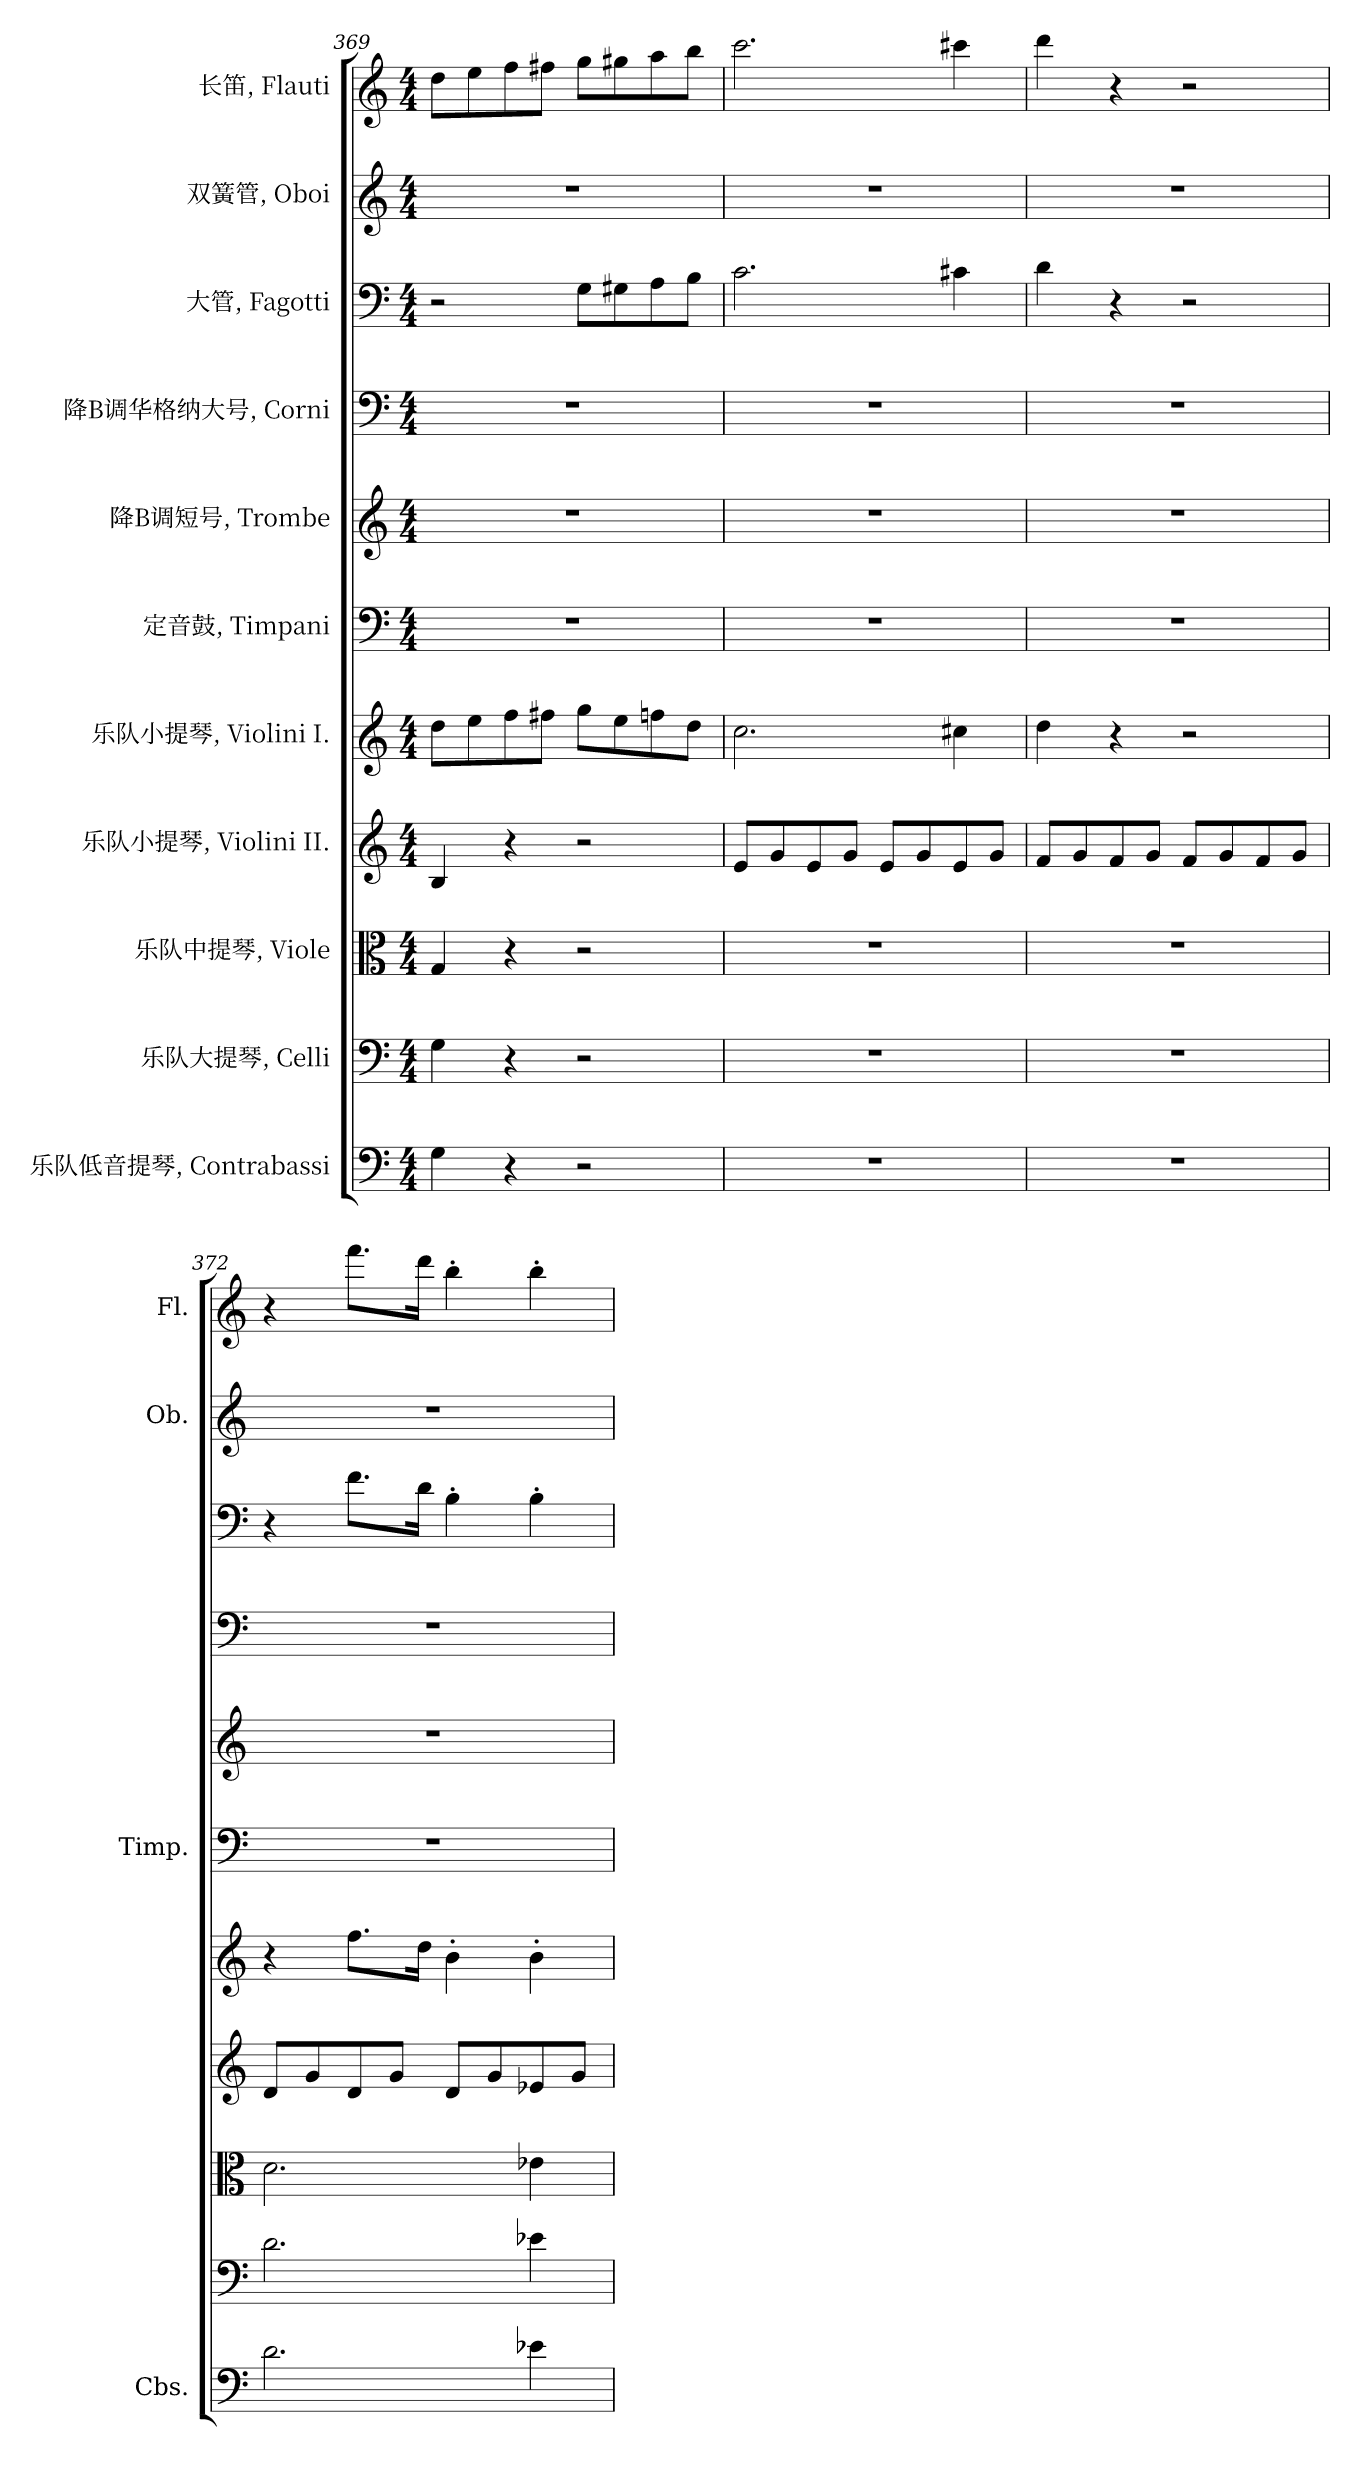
**kern	**kern	**kern	**kern	**kern	**kern	**kern	**kern	**kern	**kern	**kern
*part11	*part10	*part9	*part8	*part7	*part6	*part5	*part4	*part3	*part2	*part1
*staff11	*staff10	*staff9	*staff8	*staff7	*staff6	*staff5	*staff4	*staff3	*staff2	*staff1
*I"乐队低音提琴, Contrabassi	*I"乐队大提琴, Celli	*I"乐队中提琴, Viole	*I"乐队小提琴, Violini II.	*I"乐队小提琴, Violini I.	*I"定音鼓, Timpani	*I"降B调短号, Trombe	*I"降B调华格纳大号, Corni	*I"大管, Fagotti	*I"双簧管, Oboi	*I"长笛, Flauti
*I'Cbs.	*	*	*	*	*I'Timp.	*	*	*	*I'Ob.	*I'Fl.
!!LO:PB:g=z
*clefF4	*clefF4	*clefC3	*clefG2	*clefG2	*clefF4	*clefG2	*clefF4	*clefF4	*clefG2	*clefG2
*ITrd7c12	*	*	*	*	*	*ITrd1c2	*ITrd1c2	*	*	*
*k[]	*k[]	*k[]	*k[]	*k[]	*k[]	*k[b-e-]	*k[b-e-]	*k[]	*k[]	*k[]
*M4/4	*M4/4	*M4/4	*M4/4	*M4/4	*M4/4	*M4/4	*M4/4	*M4/4	*M4/4	*M4/4
=369	=369	=369	=369	=369	=369	=369	=369	=369	=369	=369
4GG\	4G\	4G/	4B/	8dd\L	1r	1r	1r	2r	1r	8dd\L
.	.	.	.	8ee\	.	.	.	.	.	8ee\
4r	4r	4r	4r	8ff\	.	.	.	.	.	8ff\
.	.	.	.	8ff#X\J	.	.	.	.	.	8ff#X\J
2r	2r	2r	2r	8gg\L	.	.	.	8G\L	.	8gg\L
.	.	.	.	8ee\	.	.	.	8G#X\	.	8gg#X\
.	.	.	.	8ffn\	.	.	.	8A\	.	8aa\
.	.	.	.	8dd\J	.	.	.	8B\J	.	8bb\J
=370	=370	=370	=370	=370	=370	=370	=370	=370	=370	=370
1r	1r	1r	8e/L	2.cc\	1r	1r	1r	2.c\	1r	2.ccc\
.	.	.	8g/	.	.	.	.	.	.	.
.	.	.	8e/	.	.	.	.	.	.	.
.	.	.	8g/J	.	.	.	.	.	.	.
.	.	.	8e/L	.	.	.	.	.	.	.
.	.	.	8g/	.	.	.	.	.	.	.
.	.	.	8e/	4cc#X\	.	.	.	4c#X\	.	4ccc#X\
.	.	.	8g/J	.	.	.	.	.	.	.
=371	=371	=371	=371	=371	=371	=371	=371	=371	=371	=371
1r	1r	1r	8f/L	4dd\	1r	1r	1r	4d\	1r	4ddd\
.	.	.	8g/	.	.	.	.	.	.	.
.	.	.	8f/	4r	.	.	.	4r	.	4r
.	.	.	8g/J	.	.	.	.	.	.	.
.	.	.	8f/L	2r	.	.	.	2r	.	2r
.	.	.	8g/	.	.	.	.	.	.	.
.	.	.	8f/	.	.	.	.	.	.	.
.	.	.	8g/J	.	.	.	.	.	.	.
=372	=372	=372	=372	=372	=372	=372	=372	=372	=372	=372
2.D\	2.d\	2.d\	8d/L	4r	1r	1r	1r	4r	1r	4r
.	.	.	8g/	.	.	.	.	.	.	.
.	.	.	8d/	8.ff\L	.	.	.	8.f\L	.	8.fff\L
.	.	.	8g/J	.	.	.	.	.	.	.
.	.	.	.	16dd\Jk	.	.	.	16d\Jk	.	16ddd\Jk
.	.	.	8d/L	4b'\	.	.	.	4B'\	.	4bb'\
.	.	.	8g/	.	.	.	.	.	.	.
4E-X\	4e-X\	4e-X\	8e-X/	4b'\	.	.	.	4B'\	.	4bb'\
.	.	.	8g/J	.	.	.	.	.	.	.
=	=	=	=	=	=	=	=	=	=	=
*-	*-	*-	*-	*-	*-	*-	*-	*-	*-	*-
